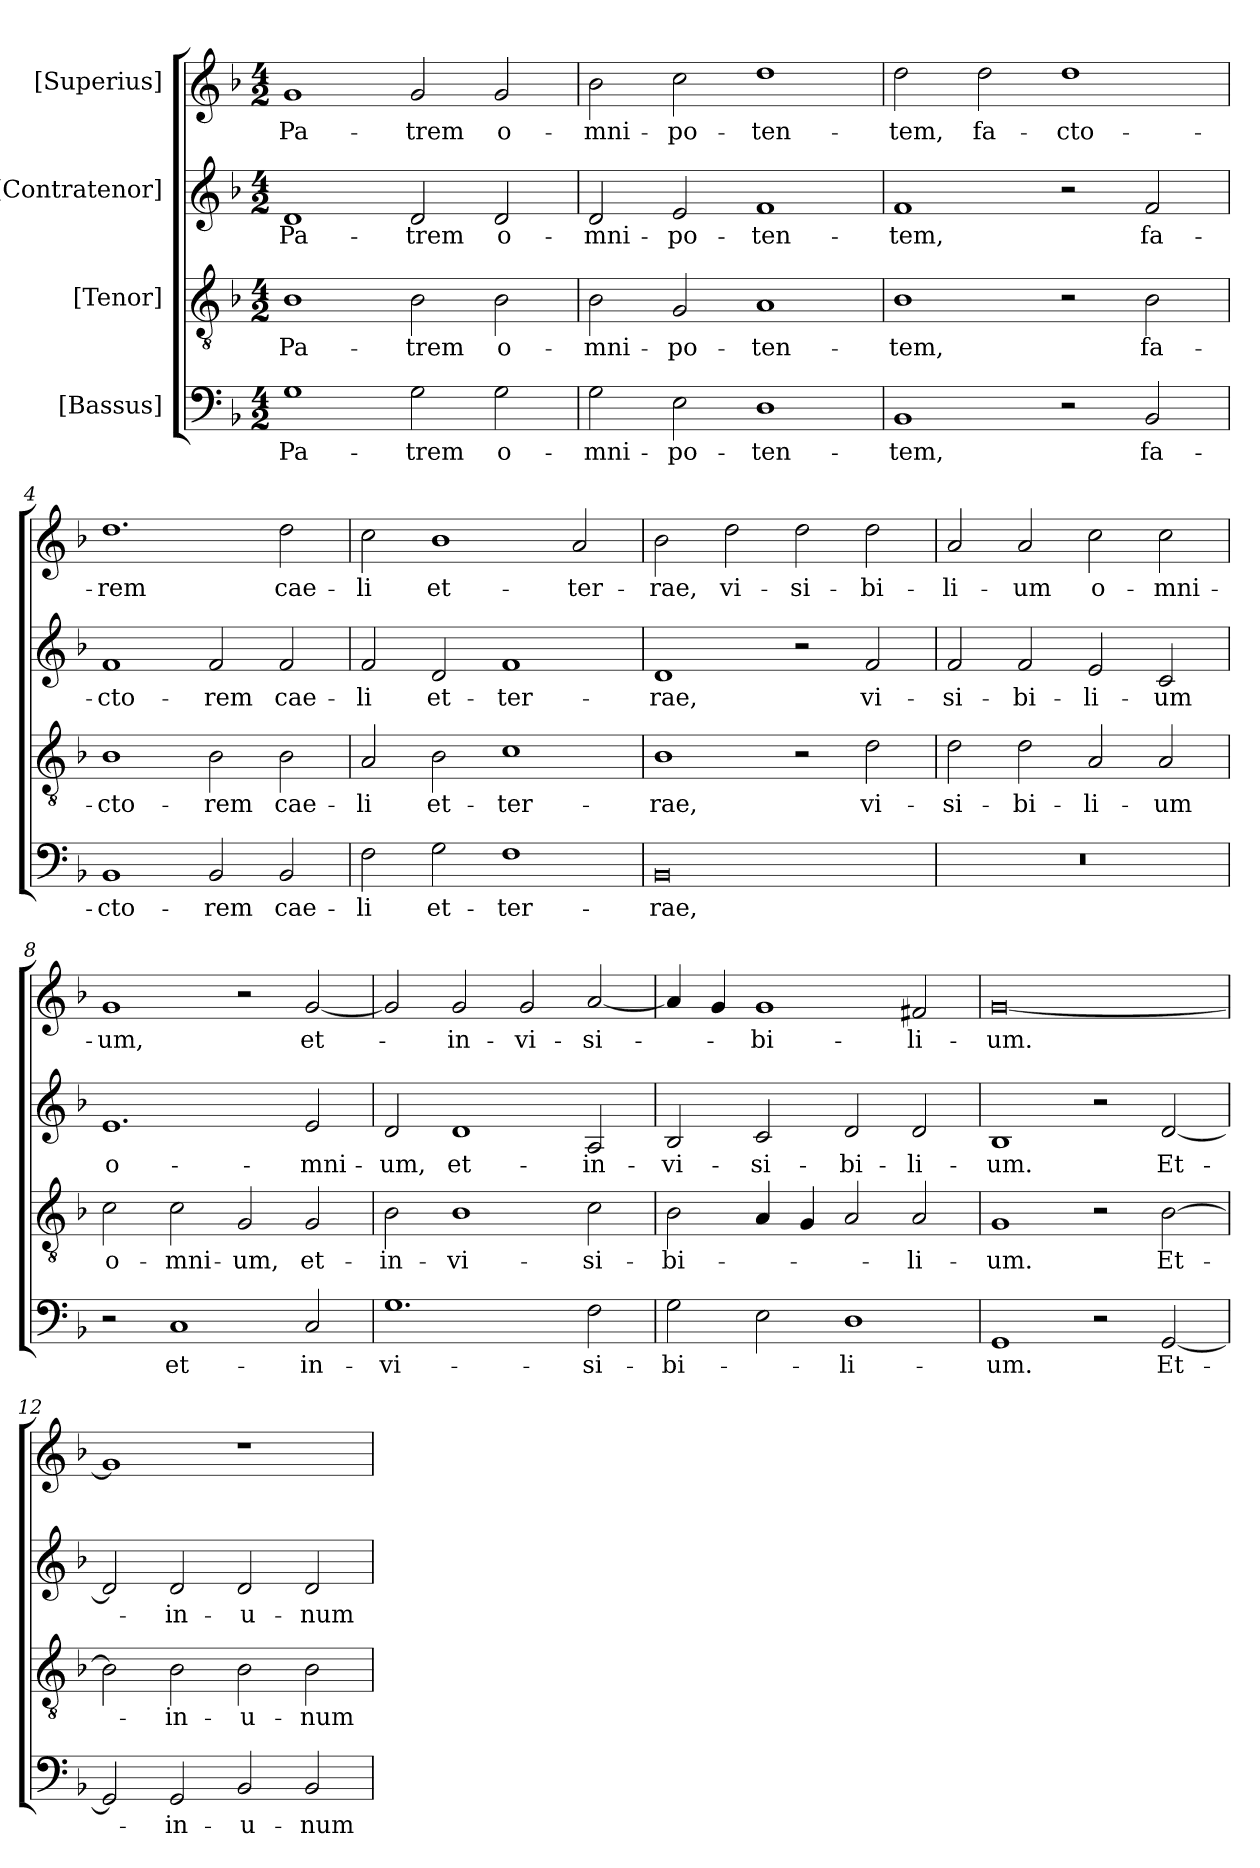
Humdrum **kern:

**kern	**text	**kern	**text	**kern	**text	**kern	**text
*part4	*part4	*part3	*part3	*part2	*part2	*part1	*part1
*staff4	*staff4	*staff3	*staff3	*staff2	*staff2	*staff1	*staff1
*I"[Bassus]	*	*I"[Tenor]	*	*I"[Contratenor]	*	*I"[Superius]	*
*clefF4	*	*clefGv2	*	*clefG2	*	*clefG2	*
*k[b-]	*	*k[b-]	*	*k[b-]	*	*k[b-]	*
*M4/2	*	*M4/2	*	*M4/2	*	*M4/2	*
=1	=1	=1	=1	=1	=1	=1	=1
1G\	Pa-	1B-\	Pa-	1d/	Pa-	1g/	Pa-
2G\	-trem	2B-\	-trem	2d/	-trem	2g/	-trem
2G\	o-	2B-\	o-	2d/	o-	2g/	o-
=2	=2	=2	=2	=2	=2	=2	=2
2G\	-mni-	2B-\	-mni-	2d/	-mni-	2b-\	-mni-
2E\	-po-	2G/	-po-	2e/	-po-	2cc\	-po-
1D\	-ten-	1A/	-ten-	1f/	-ten-	1dd\	-ten-
=3	=3	=3	=3	=3	=3	=3	=3
1BB-/	-tem,	1B-\	-tem,	1f/	-tem,	2dd\	-tem,
.	.	.	.	.	.	2dd\	fa-
2r	.	2r	.	2r	.	1dd\	-cto-
2BB-/	fa-	2B-\	fa-	2f/	fa-	.	.
=4	=4	=4	=4	=4	=4	=4	=4
1BB-/	-cto-	1B-\	-cto-	1f/	-cto-	1.dd\	-rem
2BB-/	-rem	2B-\	-rem	2f/	-rem	.	.
2BB-/	cae-	2B-\	cae-	2f/	cae-	2dd\	cae-
=5	=5	=5	=5	=5	=5	=5	=5
2F\	-li	2A/	-li	2f/	-li	2cc\	-li
2G\	et-	2B-\	et-	2d/	et-	1b-\	et-
1F\	ter-	1c\	ter-	1f/	ter-	.	.
.	.	.	.	.	.	2a/	ter-
=6	=6	=6	=6	=6	=6	=6	=6
0BB-/	-rae,	1B-\	-rae,	1d/	-rae,	2b-\	-rae,
.	.	.	.	.	.	2dd\	vi-
.	.	2r	.	2r	.	2dd\	-si-
.	.	2d\	vi-	2f/	vi-	2dd\	-bi-
=7	=7	=7	=7	=7	=7	=7	=7
0r	.	2d\	-si-	2f/	-si-	2a/	-li-
.	.	2d\	-bi-	2f/	-bi-	2a/	-um
.	.	2A/	-li-	2e/	-li-	2cc\	o-
.	.	2A/	-um	2c/	-um	2cc\	-mni-
=8	=8	=8	=8	=8	=8	=8	=8
2r	.	2c\	o-	1.e/	o-	1g/	-um,
1C/	et-	2c\	-mni-	.	.	.	.
.	.	2G/	-um,	.	.	2r	.
2C/	in-	2G/	et-	2e/	-mni-	[2g/	et-
=9	=9	=9	=9	=9	=9	=9	=9
1.G\	-vi-	2B-\	in-	2d/	-um,	2g/]	.
.	.	1B-\	-vi-	1d/	et-	2g/	in-
.	.	.	.	.	.	2g/	-vi-
2F\	-si-	2c\	-si-	2A/	in-	[2a/	-si-
=10	=10	=10	=10	=10	=10	=10	=10
2G\	-bi-	2B-\	-bi-	2B-/	-vi-	4a/]	.
.	.	.	.	.	.	4g/	.
2E\	.	4A/	.	2c/	-si-	1g/	-bi-
.	.	4G/	.	.	.	.	.
1D\	-li-	2A/	.	2d/	-bi-	.	.
.	.	2A/	-li-	2d/	-li-	2f#X/	-li-
=11	=11	=11	=11	=11	=11	=11	=11
1GG/	-um.	1G/	-um.	1B-/	-um.	[0g/	-um.
2r	.	2r	.	2r	.	.	.
[2GG/	Et-	[2B-\	Et-	[2d/	Et-	.	.
=12	=12	=12	=12	=12	=12	=12	=12
2GG/]	.	2B-\]	.	2d/]	.	1g/]	.
2GG/	in-	2B-\	in-	2d/	in-	.	.
2BB-/	u-	2B-\	u-	2d/	u-	1r	.
2BB-/	-num	2B-\	-num	2d/	-num	.	.
=	=	=	=	=	=	=	=
*-	*-	*-	*-	*-	*-	*-	*-
